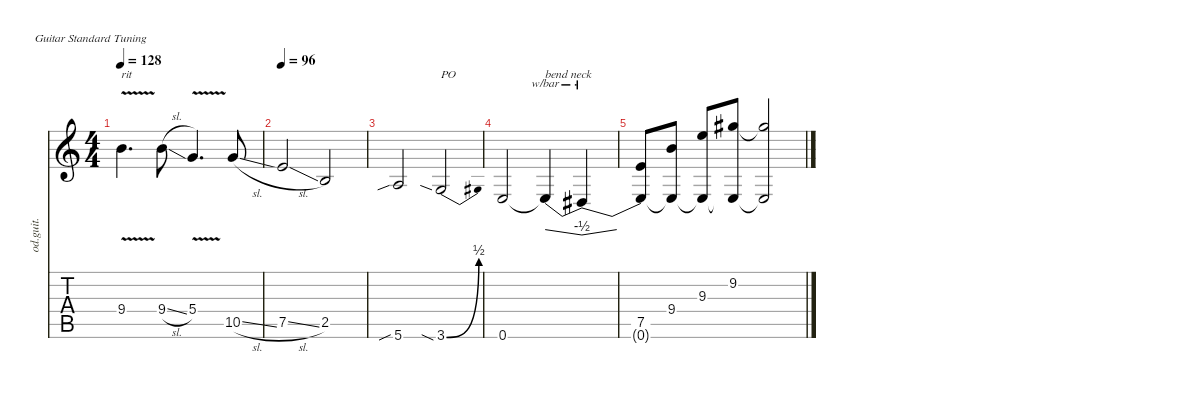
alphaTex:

\defaultSystemsLayout 4
\hideDynamics
\bracketExtendMode nobrackets
\otherSystemsTrackNameOrientation horizontal
\track ("Guitar(Slash)" "od.guit.") {instrument overdrivenguitar}
\staff {score tabs}
\tuning (E4 B3 G3 D3 A2 E2)
\ts (4 4)
\tempo 128
\clef g2
\ks c
9.4{v}.4{d txt "rit" dy ff beam Down} 9.4{sl}.8{beam Down} 5.4{v}.4{d beam Up} 10.5{sl}.8{beam Up} |
\tempo 96
7.5{sl}.2{beam Up} 2.5.2{beam Up} |
5.6{sib}.2{beam Up} 3.6{be (bend 0 0 60 2) sia}.2{txt "PO" beam Up} |
0.6.2{beam Up} 0.6{t}.4{tbe (dive default 0 0 60 -2) txt "bend neck" dy f beam Up} 0.6{t}.4{tbe (dive default 0 -2 60 0) beam Up} |
(7.5 0.6{t}).8{dy mp beam Up} (9.4 0.6{t}).8{beam Up} (9.3 0.6{t}).8{beam Up} (9.2{acc #} 0.6{t}).8{beam Up} (9.2{t acc #} 0.6{t}).2{dy ff beam Up}
